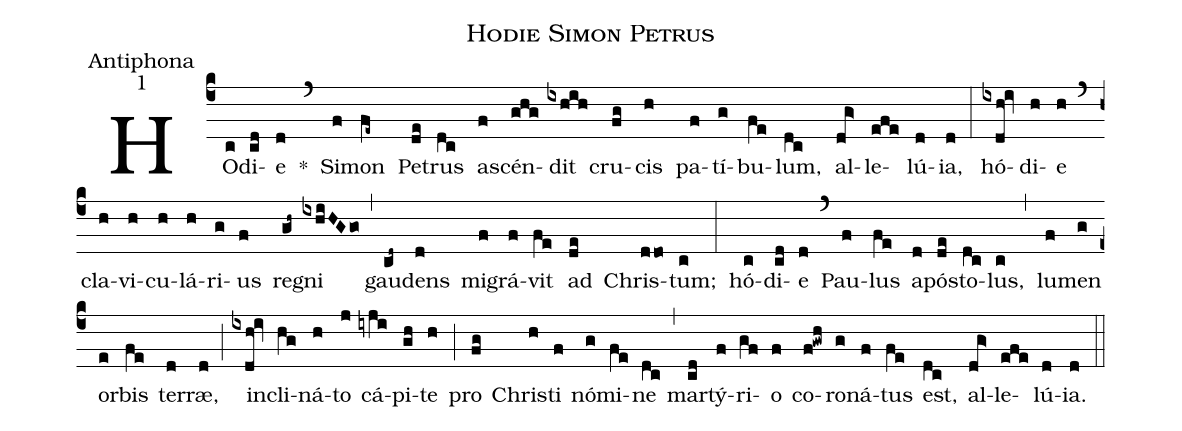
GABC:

name:Hodie Simon Petrus;
office-part:Antiphona;
mode:1;
%%
(c4)
HO(c)di(cd)e(d) *(`)
Si(f)mon(fe~) Pe(de)trus(dc) a(f)scén(ghg)dit(ixhih) cru(fg)cis(h) pa(f)tí(g)bu(fe)lum,(dc) al(dg>)le(efe)lú(d)ia,(d) (:)
hó(ixdh!iv)di(h)e(h) (`)
cla(h)vi(h)cu(h)lá(h)ri(g)us(f) re(gh~)gni(ixhiHGgo) (,)
gau(cd~)dens(d) mi(f)grá(f)vit(fe) ad(de) Chris(ddo)tum;(c) (:)
hó(c)di(cd)e(d) (`)
Pau(f)lus(fe) a(d)pós(de)to(dc)lus,(c) (,)
lu(f)men(g) or(e)bis(fe) ter(d)ræ,(d) (;)
in(ixdh!iv)cli(hg)ná(h)to(j) cá(iyji)pi(gh)te(h) (;)
pro(fg) Chris(h)ti(f) nó(g)mi(fe)ne(dc) (,)
mar(cd)tý(f)ri(gf)o(f) co(f!gwh)ro(g)ná(f)tus(fe) est,(dc) al(dg>)le(efe)lú(d)ia.(d) (::)
